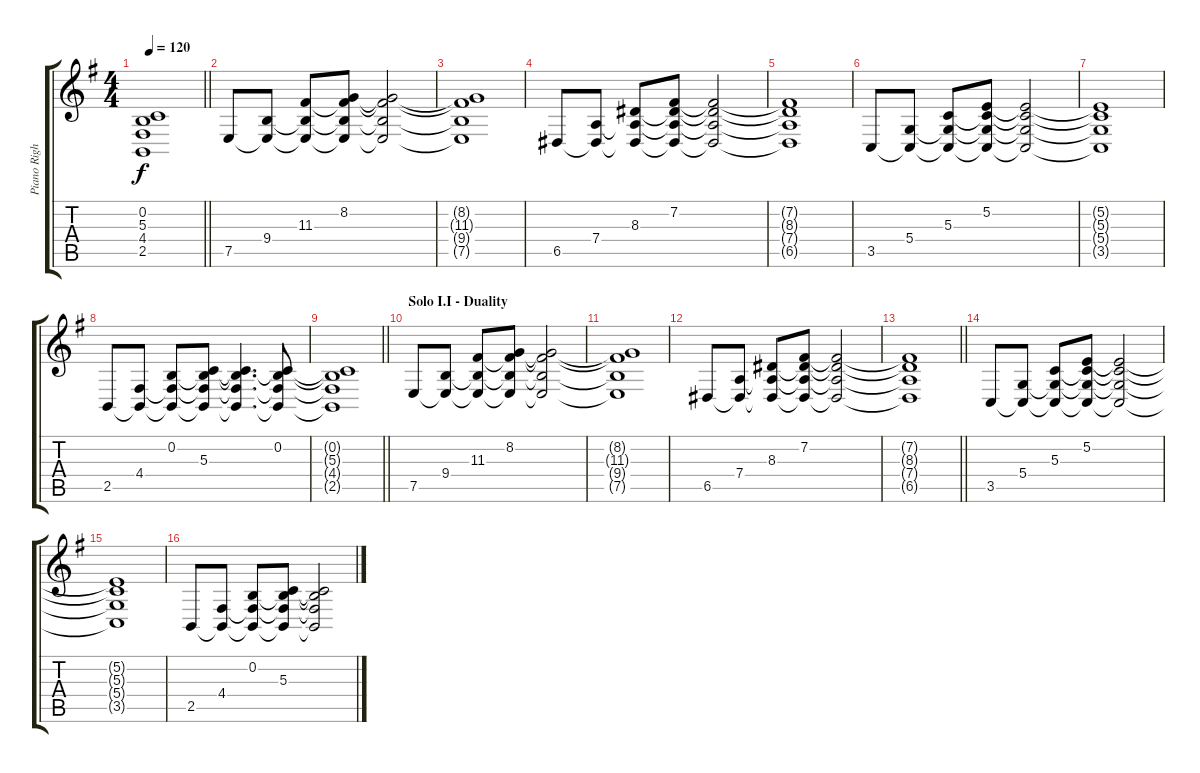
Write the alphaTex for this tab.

\track ("Piano Right Standard" "Piano Righ") {instrument acousticgrandpiano}
\staff {score tabs}
\tuning (E4 B3 G3 D3 A2 E2) {hide}
\ts (4 4)
\tempo 120
\clef g2
\barLineRight lightlight
\ks eminor
(0.2{t} 5.3{t} 4.4{t} 2.5{t}).1{dy f} |
7.5.8 (9.4 7.5{t}).8 (11.3 9.4{t} 7.5{t}).8 (8.2 11.3{t} 9.4{t} 7.5{t}).8 (8.2{t} 11.3{t} 9.4{t} 7.5{t}).2 |
(8.2{t} 11.3{t} 9.4{t} 7.5{t}).1 |
6.5.8 (7.4 6.5{t}).8 (8.3 7.4{t} 6.5{t}).8 (7.2 8.3{t} 7.4{t} 6.5{t}).8 (7.2{t} 8.3{t} 7.4{t} 6.5{t}).2 |
(7.2{t} 8.3{t} 7.4{t} 6.5{t}).1 |
3.5.8 (5.4 3.5{t}).8 (5.3 5.4{t} 3.5{t}).8 (5.2 5.3{t} 5.4{t} 3.5{t}).8 (5.2{t} 5.3{t} 5.4{t} 3.5{t}).2 |
(5.2{t} 5.3{t} 5.4{t} 3.5{t}).1 |
2.5.8 (4.4 2.5{t}).8 (0.2 4.4{t} 2.5{t}).8 (0.2{t} 5.3 4.4{t} 2.5{t}).8 (0.2{t} 5.3{t} 4.4{t} 2.5{t}).4{d} (0.2 5.3{t} 4.4{t} 2.5{t}).8 |
\barLineRight lightlight
(0.2{t} 5.3{t} 4.4{t} 2.5{t}).1 |
\section ("" "Solo I.I - Duality")
7.5.8 (9.4 7.5{t}).8 (11.3 9.4{t} 7.5{t}).8 (8.2 11.3{t} 9.4{t} 7.5{t}).8 (8.2{t} 11.3{t} 9.4{t} 7.5{t}).2 |
(8.2{t} 11.3{t} 9.4{t} 7.5{t}).1 |
6.5.8 (7.4 6.5{t}).8 (8.3 7.4{t} 6.5{t}).8 (7.2 8.3{t} 7.4{t} 6.5{t}).8 (7.2{t} 8.3{t} 7.4{t} 6.5{t}).2 |
\barLineRight lightlight
(7.2{t} 8.3{t} 7.4{t} 6.5{t}).1 |
3.5.8 (5.4 3.5{t}).8 (5.3 5.4{t} 3.5{t}).8 (5.2 5.3{t} 5.4{t} 3.5{t}).8 (5.2{t} 5.3{t} 5.4{t} 3.5{t}).2 |
(5.2{t} 5.3{t} 5.4{t} 3.5{t}).1 |
2.5.8 (4.4 2.5{t}).8 (0.2 4.4{t} 2.5{t}).8 (0.2{t} 5.3 4.4{t} 2.5{t}).8 (0.2{t} 5.3{t} 4.4{t} 2.5{t}).2
